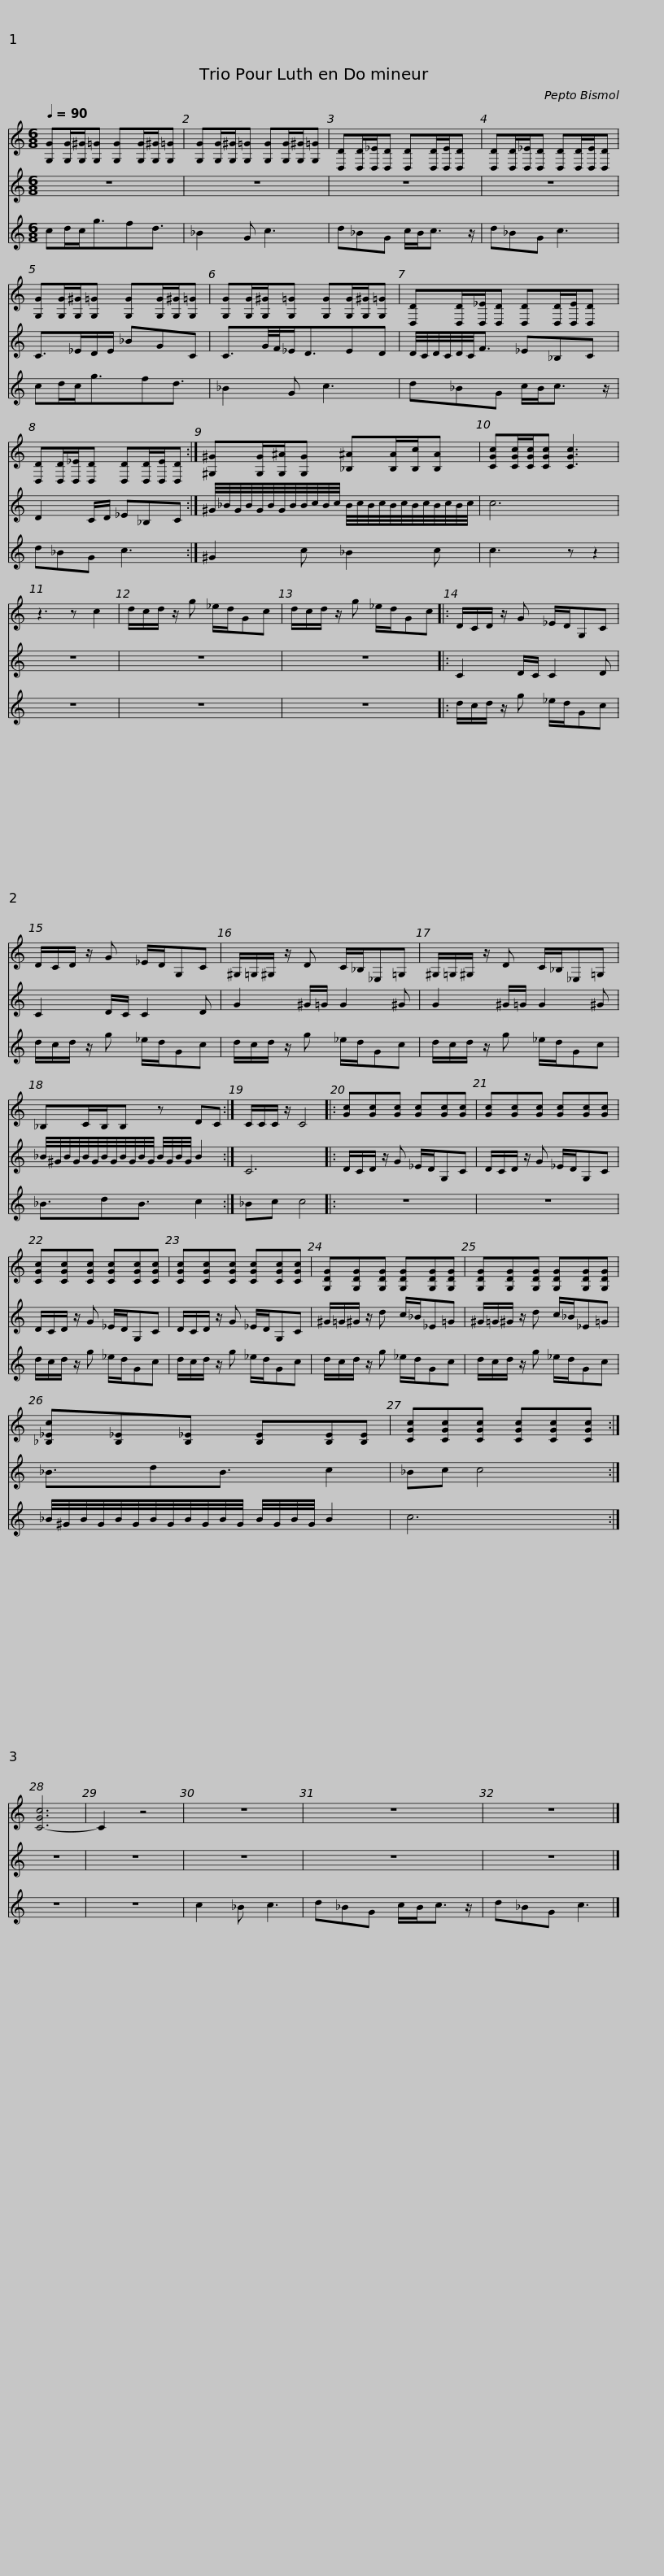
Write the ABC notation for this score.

X:1
%%score 1 2 3
L:1/8
Q:1/4=90
M:6/8
I:linebreak $
K:C
V:1 treble
V:2 treble+15
V:3 treble
V:1
 [G,G][G,G]/[G,^G]/[G,=G] [G,G][G,G]/[G,^G]/[G,=G] | [G,G][G,G]/[G,^G]/[G,=G] [G,G][G,G]/[G,^G]/[G,=G] | [D,D][D,D]/[D,_E]/[D,D] [D,D][D,D]/[D,E]/[D,D] |$ [D,D][D,D]/[D,_E]/[D,D] [D,D][D,D]/[D,E]/[D,D] | [G,G][G,G]/[G,^G]/[G,=G] [G,G][G,G]/[G,^G]/[G,=G] | %5
 [G,G][G,G]/[G,^G]/[G,=G] [G,G][G,G]/[G,^G]/[G,=G] |$ [D,D][D,D]/[D,_E]/[D,D] [D,D][D,D]/[D,E]/[D,D] | [D,D][D,D]/[D,_E]/[D,D] [D,D][D,D]/[D,E]/[D,D] :|$ [^G,^G][G,G]/[G,^A]/[G,G] [_B,^A][B,A]/[B,c]/[B,A] | [CGc][CGc]/[CGc]/[CGc] [CGc]3 | %10
 z3 z c2 |$ d/c/d/ z/ g _e/d/Gc | d/c/d/ z/ g _e/d/Gc |: D/C/D/ z/ G _E/D/G,C | D/C/D/ z/ G _E/D/G,C |$ %15
 ^G,/=G,/^G,/ z/ D C/_B,/_E,=G, | ^G,/=G,/^G,/ z/ D C/_B,/_E,=G, |$ _B,C/B,/B, z DC :| C/C/C/ z/ C4 |: [Gc][Gc][Gc] [Gc][Gc][Gc] |$ %20
 [Gc][Gc][Gc] [Gc][Gc][Gc] | [CGc][CGc][CGc] [CGc][CGc][CGc] | [CGc][CGc][CGc] [CGc][CGc][CGc] |$ [G,DG][G,DG][G,DG] [G,DG][G,DG][G,DG] | [G,DG][G,DG][G,DG] [G,DG][G,DG][G,DG] |$ %25
 [_B,_Ec][B,_E][B,_E] [B,E][B,E][B,E] | [CGc][CGc][CGc] [CGc][CGc][CGc] :| [C-Gc]6 | C2 z4 | z6 |$ %30
 z6 | z6 |] %32
V:2
 z6 | z6 | z6 |$ z6 | C>_ED/E/ _BGC | %5
 C3/2G/4F/4_E<DED |$ D/4C/4D/4C/4D/4C/4F3/2 _E_B,C | D2 C/D/ _E_B,C :|$ ^G/4_B/4G/4B/4G/4B/4G/4B/4B/4c/4B/4c/4 B/4c/4B/4c/4B/4c/4B/4c/4B/4c/4B/4c/4 | c6 | %10
 z6 |$ z6 | z6 |: C2 D/C/ C2 D | C2 D/C/ C2 D |$ %15
 G2 ^G/=G/ G2 ^G | G2 ^G/=G/ G2 ^G |$ _B/4^G/4B/4G/4B/4G/4B/4G/4B/4G/4B/4G/4 B/4G/4B/4G/4 B2 :| C6 |: D/C/D/ z/ G _E/D/G,C |$ %20
 D/C/D/ z/ G _E/D/G,C | D/C/D/ z/ G _E/D/G,C | D/C/D/ z/ G _E/D/G,C |$ ^G/=G/^G/ z/ d c/_B/_E=G | ^G/=G/^G/ z/ d c/_B/_E=G |$ %25
 _B3/2dB3/2 c2 | _Bc c4 :| z6 | z6 | z6 |$ %30
 z6 | z6 |] %32
V:3
 cd/c<gfd3/2 | _B2 G c3 | d_BG c/B<c z/ |$ d_BG c3 | cd/c<gfd3/2 | %5
 _B2 G c3 |$ d_BG c/B<c z/ | d_BG c3 :|$ ^G2 c _B2 c | c3 z z2 | %10
 z6 |$ z6 | z6 |: d/c/d/ z/ g _e/d/Gc | d/c/d/ z/ g _e/d/Gc |$ %15
 d/c/d/ z/ g _e/d/Gc | d/c/d/ z/ g _e/d/Gc |$ _B3/2dB3/2 c2 :| _Bc c4 |: z6 |$ %20
 z6 | d/c/d/ z/ g _e/d/Gc | d/c/d/ z/ g _e/d/Gc |$ d/c/d/ z/ g _e/d/Gc | d/c/d/ z/ g _e/d/Gc |$ %25
 _B/4^G/4B/4G/4B/4G/4B/4G/4B/4G/4B/4G/4 B/4G/4B/4G/4 B2 | c6 :| z6 | z6 | c2 _B c3 |$ %30
 d_BG c/B<c z/ | d_BG c3 |] %32
